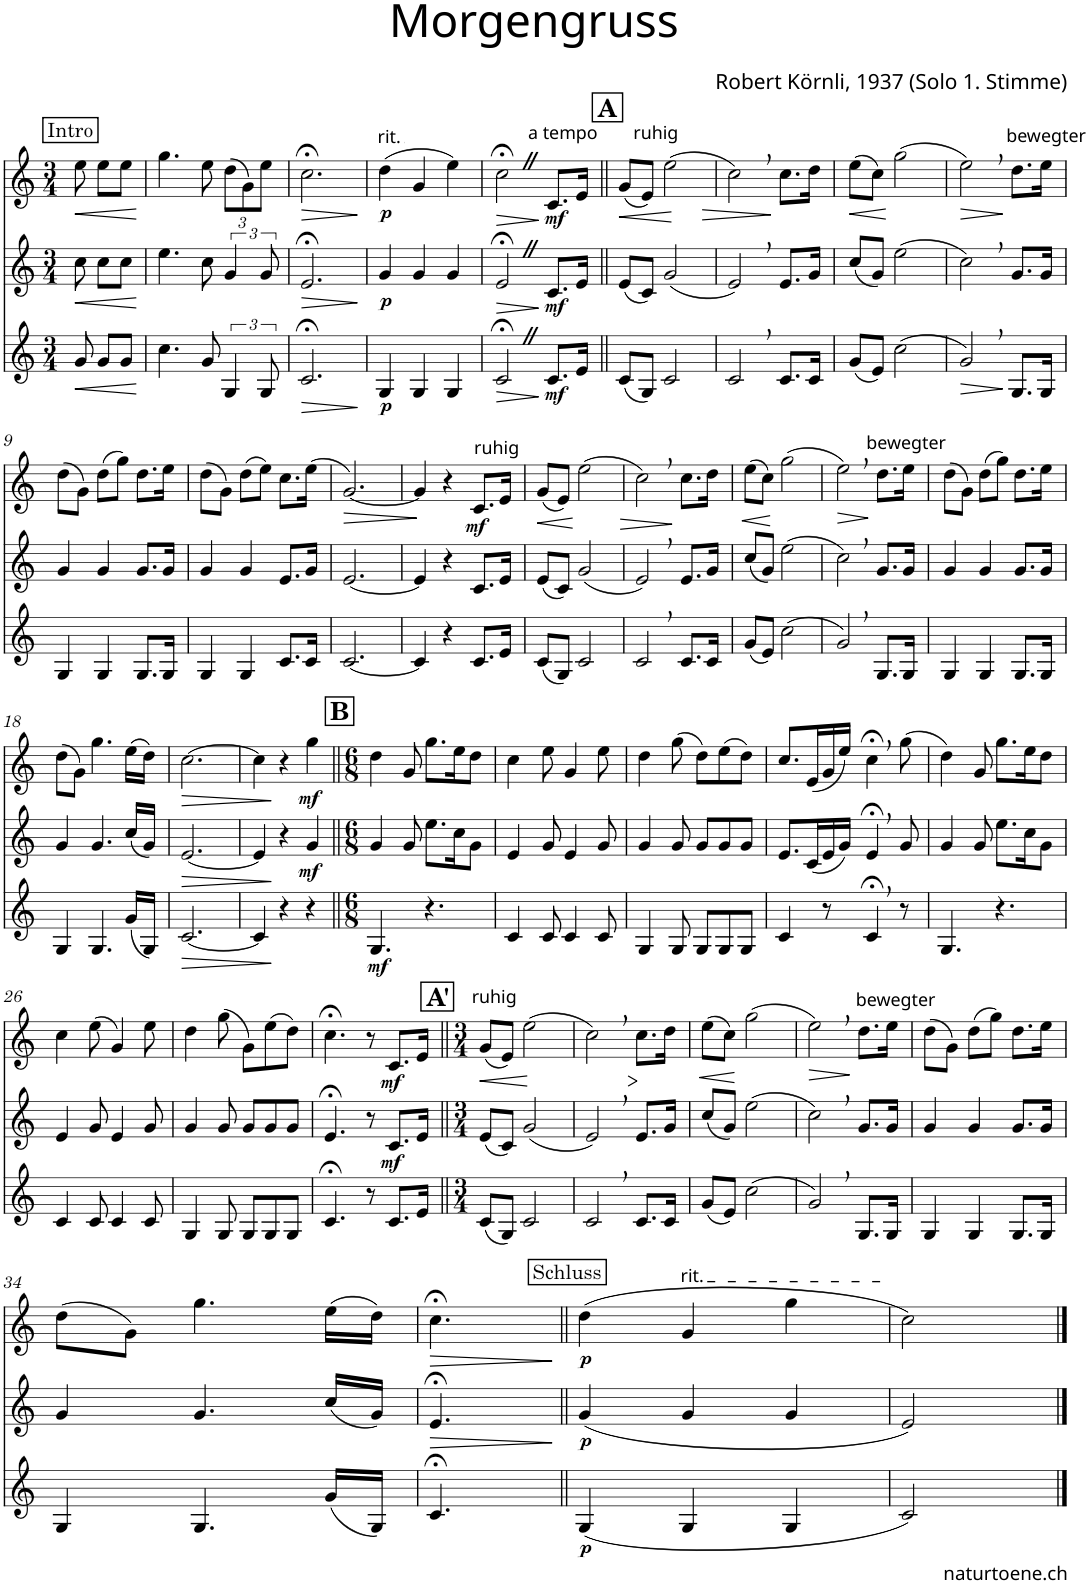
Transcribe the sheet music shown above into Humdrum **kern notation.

**kern	**dynam	**kern	**dynam	**kern	**dynam
*part3	*part3	*part2	*part2	*part1	*part1
*staff3	*staff3	*staff2	*staff2	*staff1	*staff1
*I"Alphorn	*	*I"Alphorn	*	*I"Alphorn	*
*clefG2	*	*clefG2	*	*clefG2	*
*Trd4c6	*	*Trd4c6	*	*Trd4c6	*
*k[]	*	*k[]	*	*k[]	*
*M3/4	*	*M3/4	*	*M3/4	*
!!LO:REH:place=s1:a:cj:fs=11:t=Intro
=	=	=	=	=	=
!	!LO:HP:b	!	!LO:HP:b	!	!LO:HP:b
8g/	<	8cc\	<	8ee\	<
8g/L	.	8cc\L	.	8ee\L	.
8g/J	.	8cc\J	.	8ee\J	.
.	[	.	[	.	[
=1	=1	=1	=1	=1	=1
4.cc\	.	4.ee\	.	4.gg\	.
8g/	.	8cc\	.	8ee\	.
*	*	*	*	*Xbrackettup	*
6G/	.	6g/	.	(12dd\L	.
.	.	.	.	12g\)	.
12G/	.	12g/	.	12ee\J	.
=2	=2	=2	=2	=2	=2
!	!LO:HP:b	!	!LO:HP:b	!	!LO:HP:b
2.c;</	>	2.e;</	>	2.cc;<\	>
.	]	.	]	.	]
=3	=3	=3	=3	=3	=3
!	!	!	!	!LO:TX:a:t=rit.	!
!	!LO:DY:b	!	!LO:DY:b	!	!LO:DY:b
4G/	p	4g/	p	(4dd\	p
4G/	.	4g/	.	4g/	.
4G/	.	4g/	.	4ee\)	.
=4	=4	=4	=4	=4	=4
!	!LO:HP:b	!	!LO:HP:b	!	!LO:HP:b
2c;<Z/	>	2e;<Z/	>	2cc;<Z\	>
!	!	!	!	!LO:TX:a:t=a tempo	!
!	!LO:DY:n=1:b	!	!LO:DY:n=1:b	!	!LO:DY:n=1:b
8.c/L	] mf	8.c/L	] mf	8.c/L	] mf
16e/Jk	.	16e/Jk	.	16e/Jk	.
!!LO:REH:place=s1:a:B:cj:fs=14:t=A
=5||	=5||	=5||	=5||	=5||	=5||
!	!	!	!	!LO:TX:a:t=ruhig	!
!	!	!	!	!	!LO:HP:b
(8c/L	.	(8e/L	.	(8g/L	<
8G/J)	.	8c/J)	.	8e/J)	.
!	!	!	!	!	!LO:HP:b
2c/	.	(2g/	.	(2ee\	>
.	.	.	.	.	[
=6	=6	=6	=6	=6	=6
2c,/	.	2e,/)	.	2cc,\)	.
8.c/L	.	8.e/L	.	8.cc\L	]
16c/Jk	.	16g/Jk	.	16dd\Jk	.
=7	=7	=7	=7	=7	=7
!	!	!	!	!	!LO:HP:b
(8g/L	.	(8cc/L	.	(8ee\L	<
8e/J)	.	8g/J)	.	8cc\J)	.
(2cc\	.	(2ee\	.	(2gg\	[
=8	=8	=8	=8	=8	=8
!	!LO:HP:b	!	!	!	!LO:HP:b
2g,/)	>	2cc,\)	.	2ee,\)	>
!	!	!	!	!LO:TX:a:t=bewegter	!
8.G/L	]	8.g/L	.	8.dd\L	]
16G/Jk	.	16g/Jk	.	16ee\Jk	.
!!LO:LB:g=z
=9	=9	=9	=9	=9	=9
4G/	.	4g/	.	(8dd\L	.
.	.	.	.	8g\J)	.
4G/	.	4g/	.	(8dd\L	.
.	.	.	.	8gg\J)	.
8.G/L	.	8.g/L	.	8.dd\L	.
16G/Jk	.	16g/Jk	.	16ee\Jk	.
=10	=10	=10	=10	=10	=10
4G/	.	4g/	.	(8dd\L	.
.	.	.	.	8g\J)	.
4G/	.	4g/	.	(8dd\L	.
.	.	.	.	8ee\J)	.
8.c/L	.	8.e/L	.	8.cc\L	.
16c/Jk	.	16g/Jk	.	(16ee\Jk	.
=11	=11	=11	=11	=11	=11
!	!	!	!	!	!LO:HP:b
[2.c/	.	[2.e/	.	[2.g/)	>
=12	=12	=12	=12	=12	=12
4c/]	.	4e/]	.	4g/]	.
4r	.	4r	.	4r	]
!	!	!	!	!LO:TX:a:t=ruhig	!
!	!	!	!	!	!LO:DY:b
8.c/L	.	8.c/L	.	8.c/L	mf
16e/Jk	.	16e/Jk	.	16e/Jk	.
=13	=13	=13	=13	=13	=13
!	!	!	!	!	!LO:HP:b
(8c/L	.	(8e/L	.	(8g/L	<
8G/J)	.	8c/J)	.	8e/J)	.
!	!	!	!	!	!LO:HP:b
2c/	.	(2g/	.	(2ee\	>
.	.	.	.	.	[
=14	=14	=14	=14	=14	=14
2c,/	.	2e,/)	.	2cc,\)	.
8.c/L	.	8.e/L	.	8.cc\L	]
16c/Jk	.	16g/Jk	.	16dd\Jk	.
=15	=15	=15	=15	=15	=15
!	!	!	!	!	!LO:HP:b
(8g/L	.	(8cc/L	.	(8ee\L	<
8e/J)	.	8g/J)	.	8cc\J)	.
(2cc\	.	(2ee\	.	(2gg\	[
=16	=16	=16	=16	=16	=16
!	!	!	!	!	!LO:HP:b
2g,/)	.	2cc,\)	.	2ee,\)	>
!	!	!	!	!LO:TX:a:t=bewegter	!
8.G/L	.	8.g/L	.	8.dd\L	]
16G/Jk	.	16g/Jk	.	16ee\Jk	.
=17	=17	=17	=17	=17	=17
4G/	.	4g/	.	(8dd\L	.
.	.	.	.	8g\J)	.
4G/	.	4g/	.	(8dd\L	.
.	.	.	.	8gg\J)	.
8.G/L	.	8.g/L	.	8.dd\L	.
16G/Jk	.	16g/Jk	.	16ee\Jk	.
!!LO:LB:g=z
=18	=18	=18	=18	=18	=18
4G/	.	4g/	.	(8dd\L	.
.	.	.	.	8g\J)	.
4.G/	.	4.g/	.	4.gg\	.
(16g/LL	.	(16cc/LL	.	(16ee\LL	.
16G/JJ)	.	16g/JJ)	.	16dd\JJ)	.
=19	=19	=19	=19	=19	=19
!	!LO:HP:b	!	!LO:HP:b	!	!LO:HP:b
[2.c/	>	[2.e/	>	[2.cc\	>
=20	=20	=20	=20	=20	=20
4c/]	.	4e/]	.	4cc\]	.
4r	]	4r	]	4r	]
!	!	!	!LO:DY:b	!	!LO:DY:b
4r	.	4g/	mf	4gg\	mf
!!LO:REH:place=s1:a:B:cj:fs=14:t=B
=21||	=21||	=21||	=21||	=21||	=21||
*M6/8	*	*M6/8	*	*M6/8	*
!	!LO:DY:b	!	!	!	!
4.G/	mf	4g/	.	4dd\	.
.	.	8g/	.	8g/	.
4.r	.	8.ee\L	.	8.gg\L	.
.	.	16cc\K	.	16ee\K	.
.	.	8g\J	.	8dd\J	.
=22	=22	=22	=22	=22	=22
4c/	.	4e/	.	4cc\	.
8c/	.	8g/	.	8ee\	.
4c/	.	4e/	.	4g/	.
8c/	.	8g/	.	8ee\	.
=23	=23	=23	=23	=23	=23
4G/	.	4g/	.	4dd\	.
8G/	.	8g/	.	(8gg\	.
8G/L	.	8g/L	.	8dd\L)	.
8G/	.	8g/	.	(8ee\	.
8G/J	.	8g/J	.	8dd\J)	.
=24	=24	=24	=24	=24	=24
4c/	.	8.e/L	.	8.cc/L	.
.	.	(16c/L	.	(16e/L	.
8r	.	16e/	.	16g/	.
.	.	16g/JJ)	.	16ee/JJ)	.
4c;<,/	.	4e;<,/	.	4cc;<,\	.
8r	.	8g/	.	(8gg\	.
=25	=25	=25	=25	=25	=25
4.G/	.	4g/	.	4dd\)	.
.	.	8g/	.	8g/	.
4.r	.	8.ee\L	.	8.gg\L	.
.	.	16cc\K	.	16ee\K	.
.	.	8g\J	.	8dd\J	.
!!LO:LB:g=z
=26	=26	=26	=26	=26	=26
4c/	.	4e/	.	4cc\	.
8c/	.	8g/	.	(8ee\	.
4c/	.	4e/	.	4g/)	.
8c/	.	8g/	.	8ee\	.
=27	=27	=27	=27	=27	=27
4G/	.	4g/	.	4dd\	.
8G/	.	8g/	.	(8gg\	.
8G/L	.	8g/L	.	8g\L)	.
8G/	.	8g/	.	(8ee\	.
8G/J	.	8g/J	.	8dd\J)	.
=28	=28	=28	=28	=28	=28
4.c;</	.	4.e;</	.	4.cc;<\	.
8r	.	8r	.	8r	.
!	!	!	!	!LO:TX:a:t=ruhig	!
!	!	!	!LO:DY:b	!	!LO:DY:b
8.c/L	.	8.c/L	mf	8.c/L	mf
16e/Jk	.	16e/Jk	.	16e/Jk	.
!!LO:REH:place=s1:a:B:cj:fs=14:t=A'
=29||	=29||	=29||	=29||	=29||	=29||
*M3/4	*	*M3/4	*	*M3/4	*
!	!	!	!	!	!LO:HP:b
(8c/L	.	(8e/L	.	(8g/L	<
8G/J)	.	8c/J)	.	8e/J)	.
2c/	.	(2g/	.	(2ee\	.
.	.	.	.	.	[
=30	=30	=30	=30	=30	=30
!	!	!	!	!	!LO:HP:b
2c,/	.	2e,/)	.	2cc,\)	>
8.c/L	.	8.e/L	.	8.cc\L	]
16c/Jk	.	16g/Jk	.	16dd\Jk	.
=31	=31	=31	=31	=31	=31
!	!	!	!	!	!LO:HP:b
(8g/L	.	(8cc/L	.	(8ee\L	<
8e/J)	.	8g/J)	.	8cc\J)	.
(2cc\	.	(2ee\	.	(2gg\	[
=32	=32	=32	=32	=32	=32
!	!	!	!	!	!LO:HP:b
2g,/)	.	2cc,\)	.	2ee,\)	>
!	!	!	!	!LO:TX:a:t=bewegter	!
8.G/L	.	8.g/L	.	8.dd\L	]
16G/Jk	.	16g/Jk	.	16ee\Jk	.
=33	=33	=33	=33	=33	=33
4G/	.	4g/	.	(8dd\L	.
.	.	.	.	8g\J)	.
4G/	.	4g/	.	(8dd\L	.
.	.	.	.	8gg\J)	.
8.G/L	.	8.g/L	.	8.dd\L	.
16G/Jk	.	16g/Jk	.	16ee\Jk	.
!!LO:LB:g=z
=34	=34	=34	=34	=34	=34
4G/	.	4g/	.	(8dd\L	.
.	.	.	.	8g\J)	.
4.G/	.	4.g/	.	4.gg\	.
(16g/LL	.	(16cc/LL	.	(16ee\LL	.
16G/JJ)	.	16g/JJ)	.	16dd\JJ)	.
=35	=35	=35	=35	=35	=35
!	!	!	!LO:HP:b	!	!LO:HP:b
4.c;</	.	4.e;</	>	4.cc;<\	>
.	.	.	]	.	]
!!LO:REH:place=s1:a:cj:fs=11:t=Schluss
=36||	=36||	=36||	=36||	=36||	=36||
!	!LO:DY:b	!	!LO:DY:b	!	!LO:DY:b
(4G/	p	(4g/	p	(4dd\	p
!	!	!	!	!LO:TX:a:t=rit.	!
4G/	.	4g/	.	4g/	.
4G/	.	4g/	.	4gg\	.
=37	=37	=37	=37	=37	=37
2c/)	.	2e/)	.	2cc\)	.
==	==	==	==	==	==
*-	*-	*-	*-	*-	*-
